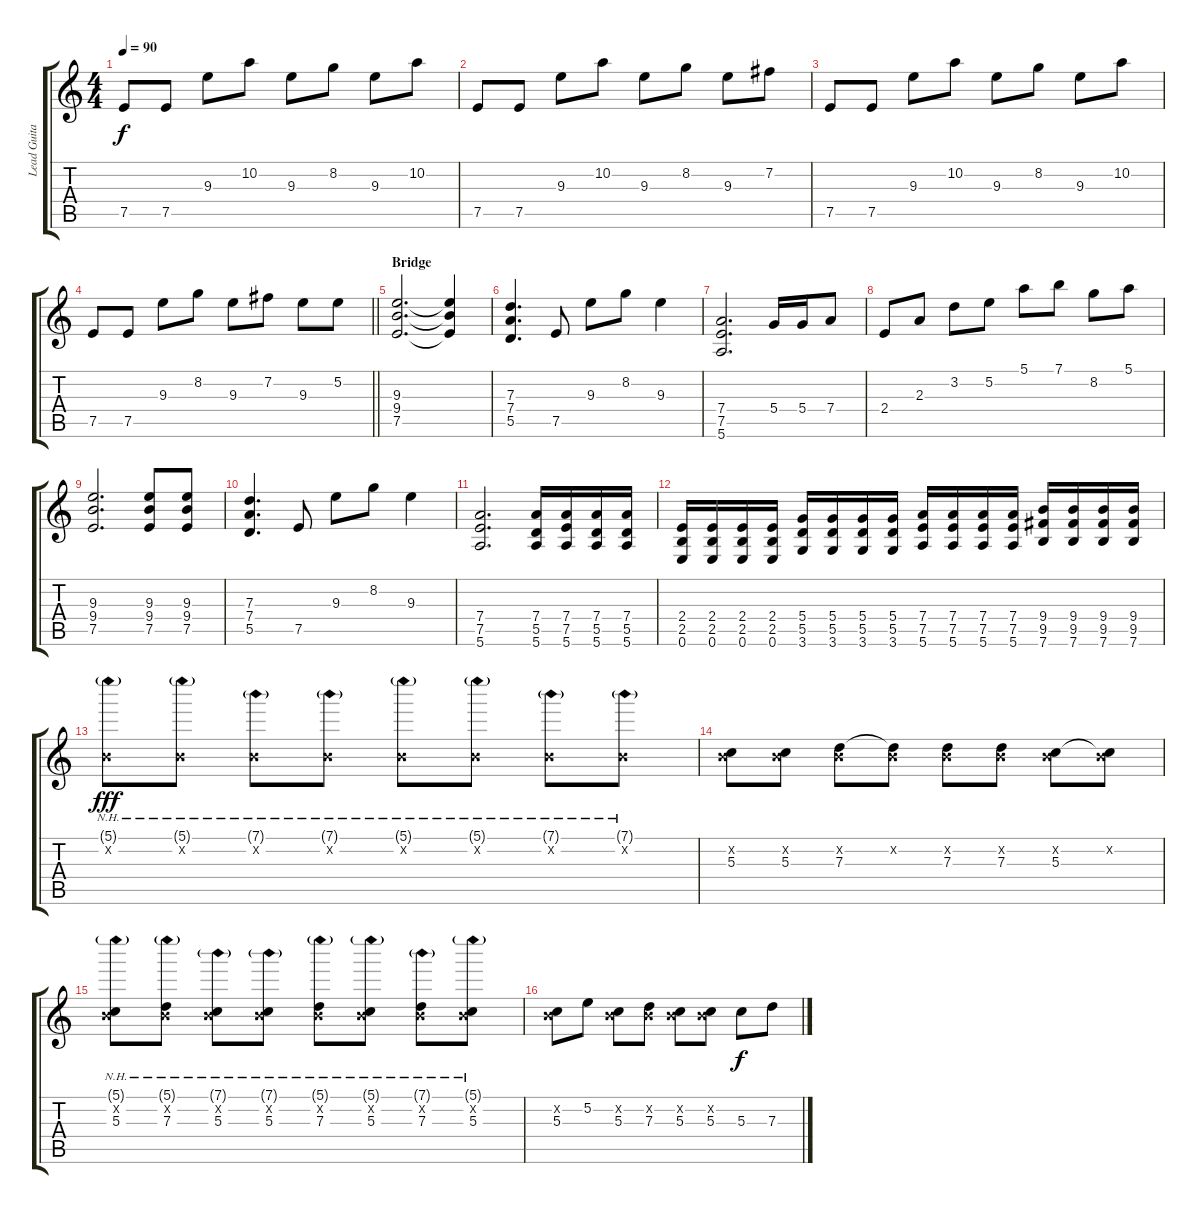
\track ("Lead Guitar" "Lead Guita") {instrument distortionguitar}
\staff {score tabs}
\tuning (E4 B3 G3 D3 A2 E2) {hide}
\ts (4 4)
\tempo 90
\clef g2
\ks c
7.5.8{dy f} 7.5.8 9.3.8 10.2.8 9.3.8 8.2.8 9.3.8 10.2.8 |
7.5.8 7.5.8 9.3.8 10.2.8 9.3.8 8.2.8 9.3.8 7.2.8 |
7.5.8 7.5.8 9.3.8 10.2.8 9.3.8 8.2.8 9.3.8 10.2.8 |
\barLineRight lightlight
7.5.8 7.5.8 9.3.8 8.2.8 9.3.8 7.2.8 9.3.8 5.2.8 |
\section ("" "Bridge")
(9.3 9.4 7.5).2{d instrument distortionguitar} (9.3{t} 9.4{t} 7.5{t}).4 |
(7.3 7.4 5.5).4{d} 7.5.8 9.3.8 8.2.8 9.3.4 |
(7.4 7.5 5.6).2{d} 5.4.16 5.4.16 7.4.8 |
2.4.8 2.3.8 3.2.8 5.2.8 5.1.8 7.1.8 8.2.8 5.1.8 |
(9.3 9.4 7.5).2{d} (9.3 9.4 7.5).8 (9.3 9.4 7.5).8 |
(7.3 7.4 5.5).4{d} 7.5.8 9.3.8 8.2.8 9.3.4 |
(7.4 7.5 5.6).2{d} (7.4 5.5 5.6).16 (7.4 7.5 5.6).16 (7.4 5.5 5.6).16 (7.4 5.5 5.6).16 |
(2.4 2.5 0.6).16 (2.4 2.5 0.6).16 (2.4 2.5 0.6).16 (2.4 2.5 0.6).16 (5.4 5.5 3.6).16 (5.4 5.5 3.6).16 (5.4 5.5 3.6).16 (5.4 5.5 3.6).16 (7.4 7.5 5.6).16 (7.4 7.5 5.6).16 (7.4 7.5 5.6).16 (7.4 7.5 5.6).16 (9.4 9.5 7.6).16 (9.4 9.5 7.6).16 (9.4 9.5 7.6).16 (9.4 9.5 7.6).16 |
(5.1{nh g} 0.2{x}).8{dy fff} (5.1{nh g} 0.2{x}).8 (7.1{nh g} 0.2{x}).8 (7.1{nh g} 0.2{x}).8 (5.1{nh g} 0.2{x}).8 (5.1{nh g} 0.2{x}).8 (7.1{nh g} 0.2{x}).8 (7.1{nh g} 0.2{x}).8 |
(0.2{x} 5.3).8 (0.2{x} 5.3).8 (0.2{x} 7.3).8 (0.2{x} 7.3{t}).8 (0.2{x} 7.3).8 (0.2{x} 7.3).8 (0.2{x} 5.3).8 (0.2{x} 5.3{t}).8 |
(5.1{nh g} 0.2{x} 5.3).8 (5.1{nh g} 0.2{x} 7.3).8 (7.1{nh g} 0.2{x} 5.3).8 (7.1{nh g} 0.2{x} 5.3).8 (5.1{nh g} 0.2{x} 7.3).8 (5.1{nh g} 0.2{x} 5.3).8 (7.1{nh g} 0.2{x} 7.3).8 (5.1{nh g} 0.2{x} 5.3).8 |
(0.2{x} 5.3).8 5.2.8 (0.2{x} 5.3).8 (0.2{x} 7.3).8 (0.2{x} 5.3).8 (0.2{x} 5.3).8 5.3.8{dy f} 7.3.8
